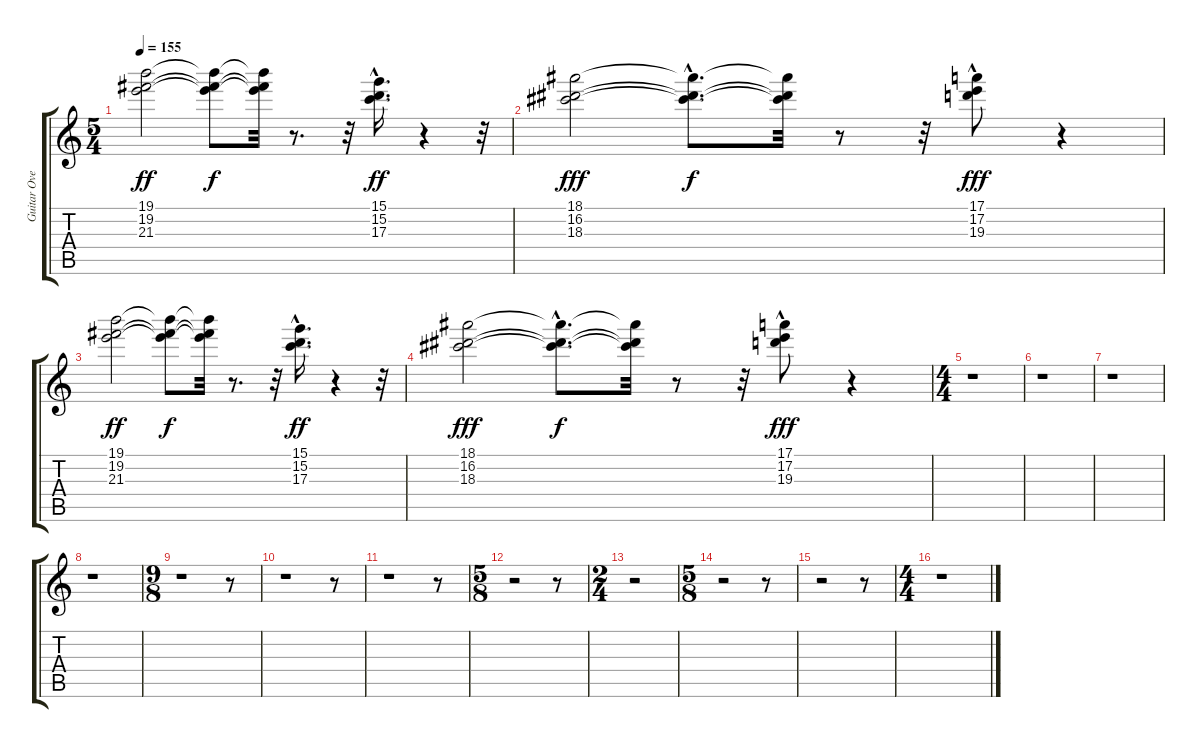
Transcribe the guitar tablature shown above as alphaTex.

\track ("Guitar Overdr+Clean     " "Guitar Ove") {instrument overdrivenguitar}
\staff {score tabs}
\tuning (E4 B3 G3 D3 A2 E2) {hide}
\ts (5 4)
\tempo 155
\clef g2
\ks c
(19.1 19.2 21.3).2{dy ff} (19.1{t} 19.2{t} 21.3{t}).8{dy f} (19.1{t} 19.2{t} 21.3{t}).32 r.8{d} r.32 (15.1{hac} 15.2{hac} 17.3{hac}).16{d dy ff} r.4 r.32 |
(18.1 16.2 18.3).2{dy fff} (18.1{hac t} 16.2{hac t} 18.3{hac t}).8{d dy f} (18.1{t} 16.2{t} 18.3{t}).32 r.8 r.32 (17.1 17.2{hac} 19.3).8{dy fff} r.4 |
(19.1 19.2 21.3).2{dy ff} (19.1{t} 19.2{t} 21.3{t}).8{dy f} (19.1{t} 19.2{t} 21.3{t}).32 r.8{d} r.32 (15.1{hac} 15.2{hac} 17.3{hac}).16{d dy ff} r.4 r.32 |
(18.1 16.2 18.3).2{dy fff} (18.1{hac t} 16.2{hac t} 18.3{hac t}).8{d dy f} (18.1{t} 16.2{t} 18.3{t}).32 r.8 r.32 (17.1 17.2{hac} 19.3).8{dy fff} r.4 |
\ts (4 4)
r.1 |
r.1 |
r.1 |
r.1 |
\ts (9 8)
r.1 r.8 |
r.1 r.8 |
r.1 r.8 |
\ts (5 8)
r.2 r.8 |
\ts (2 4)
r.2 |
\ts (5 8)
r.2 r.8 |
r.2 r.8 |
\ts (4 4)
r.1
